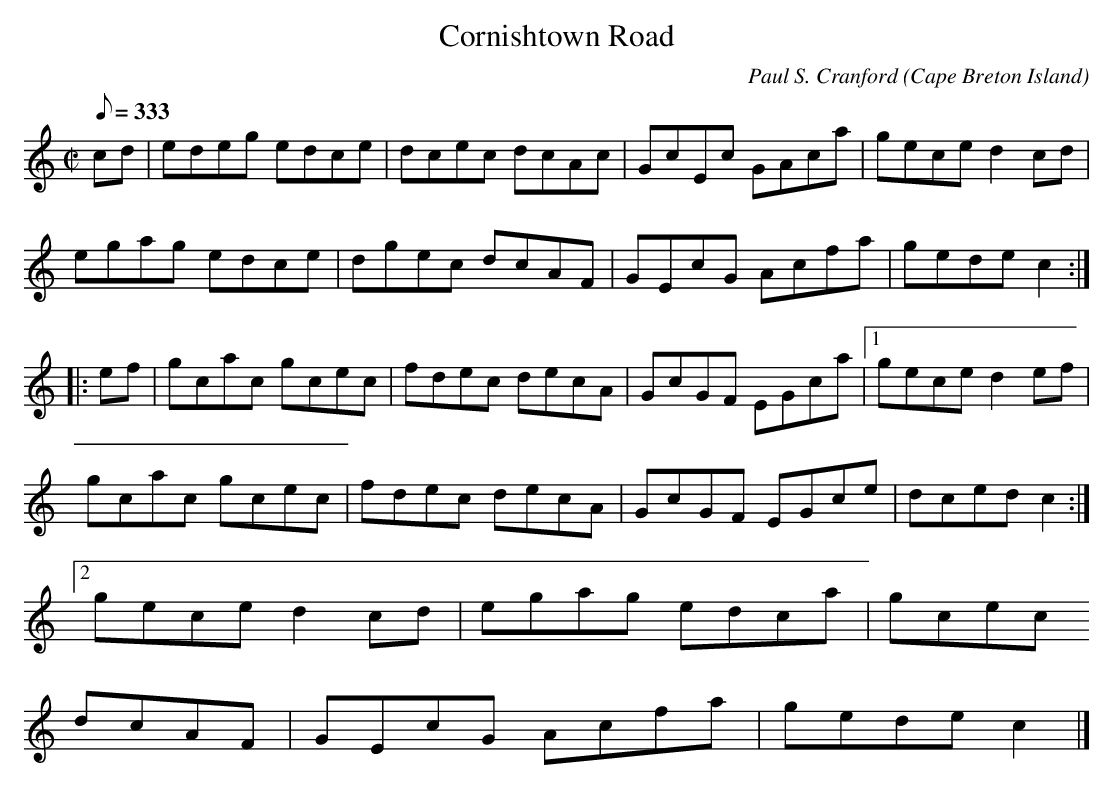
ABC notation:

X:1
T:Cornishtown Road
C:Paul S. Cranford
O:Cape Breton Island
L:1/8
Q:333
M:C|
K:C
cd|edeg edce|dcec dcAc|GcEc GAca|gece d2 cd|
egag edce|dgec dcAF|GEcG Acfa|gede c2:|
|:ef|gcac gcec|fdec decA|GcGF EGca|[1gece d2 ef|
gcac gcec|fdec decA|GcGF EGce|dced c2:|
[2gece d2 cd|egag edca|gcec
 dcAF|GEcG Acfa|gede c2|]
